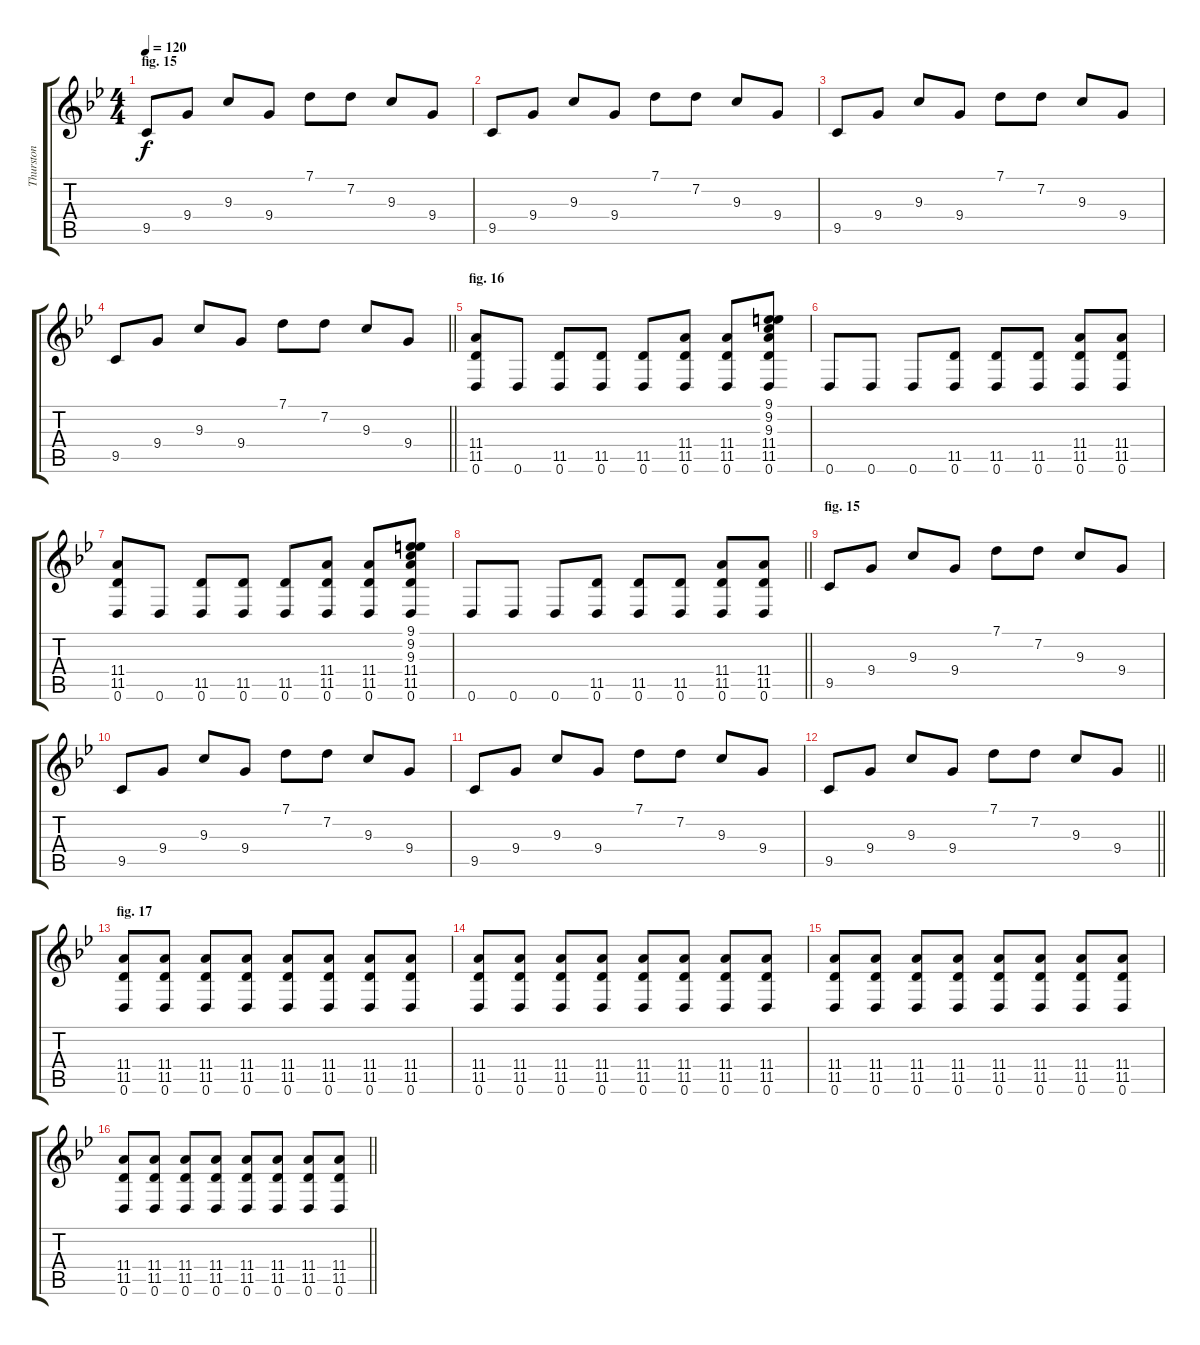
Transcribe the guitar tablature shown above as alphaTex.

\track ("Thurston" "Thurston") {instrument acousticguitarsteel}
\staff {score tabs}
\tuning (G3 G3 Eb3 Bb2 Eb2 D2) {hide}
\ts (4 4)
\section ("" "fig. 15")
\tempo 120
\clef g2
\ks gminor
9.5.8{dy f} 9.4.8 9.3.8 9.4.8 7.1.8 7.2.8 9.3.8 9.4.8 |
9.5.8 9.4.8 9.3.8 9.4.8 7.1.8 7.2.8 9.3.8 9.4.8 |
9.5.8 9.4.8 9.3.8 9.4.8 7.1.8 7.2.8 9.3.8 9.4.8 |
\barLineRight lightlight
9.5.8 9.4.8 9.3.8 9.4.8 7.1.8 7.2.8 9.3.8 9.4.8 |
\section ("" "fig. 16")
(11.4 11.5 0.6).8 0.6.8 (11.5 0.6).8 (11.5 0.6).8 (11.5 0.6).8 (11.4 11.5 0.6).8 (11.4 11.5 0.6).8 (9.1 9.2 9.3 11.4 11.5 0.6).8 |
0.6.8 0.6.8 0.6.8 (11.5 0.6).8 (11.5 0.6).8 (11.5 0.6).8 (11.4 11.5 0.6).8 (11.4 11.5 0.6).8 |
(11.4 11.5 0.6).8 0.6.8 (11.5 0.6).8 (11.5 0.6).8 (11.5 0.6).8 (11.4 11.5 0.6).8 (11.4 11.5 0.6).8 (9.1 9.2 9.3 11.4 11.5 0.6).8 |
\barLineRight lightlight
0.6.8 0.6.8 0.6.8 (11.5 0.6).8 (11.5 0.6).8 (11.5 0.6).8 (11.4 11.5 0.6).8 (11.4 11.5 0.6).8 |
\section ("" "fig. 15")
9.5.8 9.4.8 9.3.8 9.4.8 7.1.8 7.2.8 9.3.8 9.4.8 |
9.5.8 9.4.8 9.3.8 9.4.8 7.1.8 7.2.8 9.3.8 9.4.8 |
9.5.8 9.4.8 9.3.8 9.4.8 7.1.8 7.2.8 9.3.8 9.4.8 |
\barLineRight lightlight
9.5.8 9.4.8 9.3.8 9.4.8 7.1.8 7.2.8 9.3.8 9.4.8 |
\section ("" "fig. 17")
(11.4 11.5 0.6).8 (11.4 11.5 0.6).8 (11.4 11.5 0.6).8 (11.4 11.5 0.6).8 (11.4 11.5 0.6).8 (11.4 11.5 0.6).8 (11.4 11.5 0.6).8 (11.4 11.5 0.6).8 |
(11.4 11.5 0.6).8 (11.4 11.5 0.6).8 (11.4 11.5 0.6).8 (11.4 11.5 0.6).8 (11.4 11.5 0.6).8 (11.4 11.5 0.6).8 (11.4 11.5 0.6).8 (11.4 11.5 0.6).8 |
(11.4 11.5 0.6).8 (11.4 11.5 0.6).8 (11.4 11.5 0.6).8 (11.4 11.5 0.6).8 (11.4 11.5 0.6).8 (11.4 11.5 0.6).8 (11.4 11.5 0.6).8 (11.4 11.5 0.6).8 |
\barLineRight lightlight
(11.4 11.5 0.6).8 (11.4 11.5 0.6).8 (11.4 11.5 0.6).8 (11.4 11.5 0.6).8 (11.4 11.5 0.6).8 (11.4 11.5 0.6).8 (11.4 11.5 0.6).8 (11.4 11.5 0.6).8
